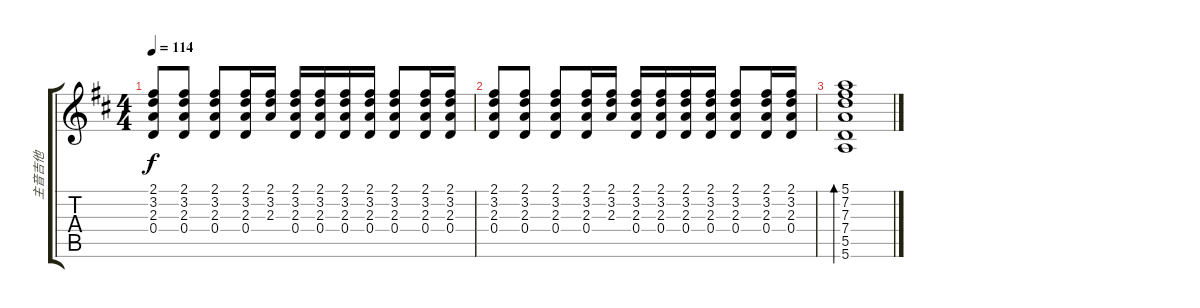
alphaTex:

\track ("主音吉他" "主音吉他") {instrument acousticguitarsteel}
\staff {score tabs}
\tuning (E4 B3 G3 D3 A2 E2) {hide}
\ts (4 4)
\tempo 114
\clef g2
\ks d
(2.1 3.2 2.3 0.4).8{dy f} (2.1 3.2 2.3 0.4).8 (2.1 3.2 2.3 0.4).8 (2.1 3.2 2.3 0.4).16 (2.1 3.2 2.3).16 (2.1 3.2 2.3 0.4).16 (2.1 3.2 2.3 0.4).16 (2.1 3.2 2.3 0.4).16 (2.1 3.2 2.3 0.4).16 (2.1 3.2 2.3 0.4).8 (2.1 3.2 2.3 0.4).16 (2.1 3.2 2.3 0.4).16 |
(2.1 3.2 2.3 0.4).8 (2.1 3.2 2.3 0.4).8 (2.1 3.2 2.3 0.4).8 (2.1 3.2 2.3 0.4).16 (2.1 3.2 2.3).16 (2.1 3.2 2.3 0.4).16 (2.1 3.2 2.3 0.4).16 (2.1 3.2 2.3 0.4).16 (2.1 3.2 2.3 0.4).16 (2.1 3.2 2.3 0.4).8 (2.1 3.2 2.3 0.4).16 (2.1 3.2 2.3 0.4).16 |
(5.1 7.2 7.3 7.4 5.5 5.6).1{bd 480}
